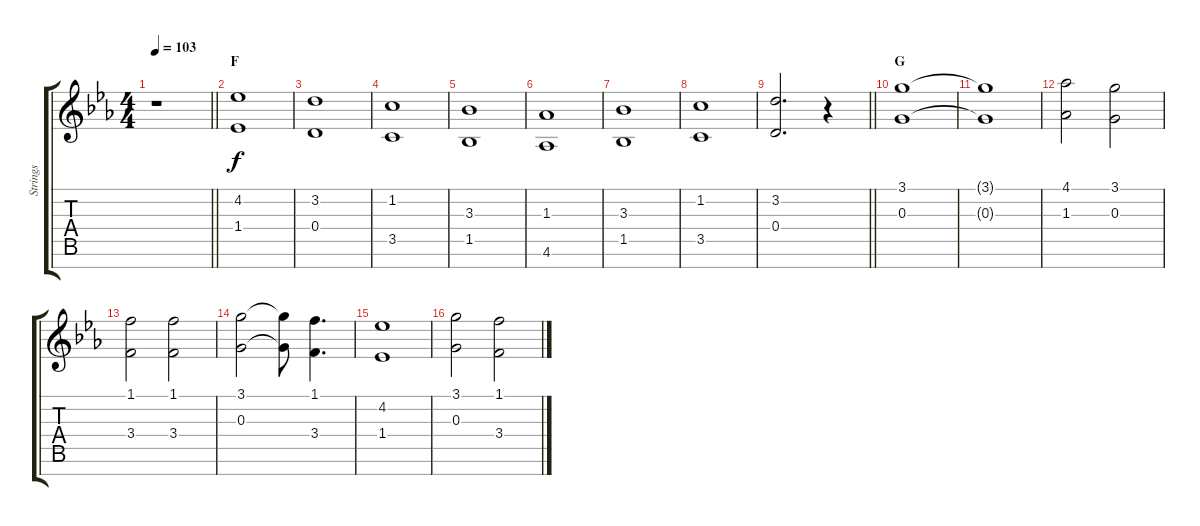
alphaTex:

\track ("Strings" "Strings") {instrument stringensemble1}
\staff {score tabs}
\tuning (E5 B4 G4 D4 A3 E3 B2) {hide}
\ts (4 4)
\tempo 103
\clef g2
\barLineRight lightlight
\ks eb
r.1{dy f} |
\section ("" "F")
(4.2 1.4).1 |
(3.2 0.4).1 |
(1.2 3.5).1 |
(3.3 1.5).1 |
(1.3 4.6).1 |
(3.3 1.5).1 |
(1.2 3.5).1 |
\barLineRight lightlight
(3.2 0.4).2{d} r.4 |
\section ("" "G")
(3.1 0.3).1 |
(3.1{t} 0.3{t}).1 |
(4.1 1.3).2 (3.1 0.3).2 |
(1.1 3.4).2 (1.1 3.4).2 |
(3.1 0.3).2 (3.1{t} 0.3{t}).8 (1.1 3.4).4{d} |
(4.2 1.4).1 |
(3.1 0.3).2 (1.1 3.4).2
